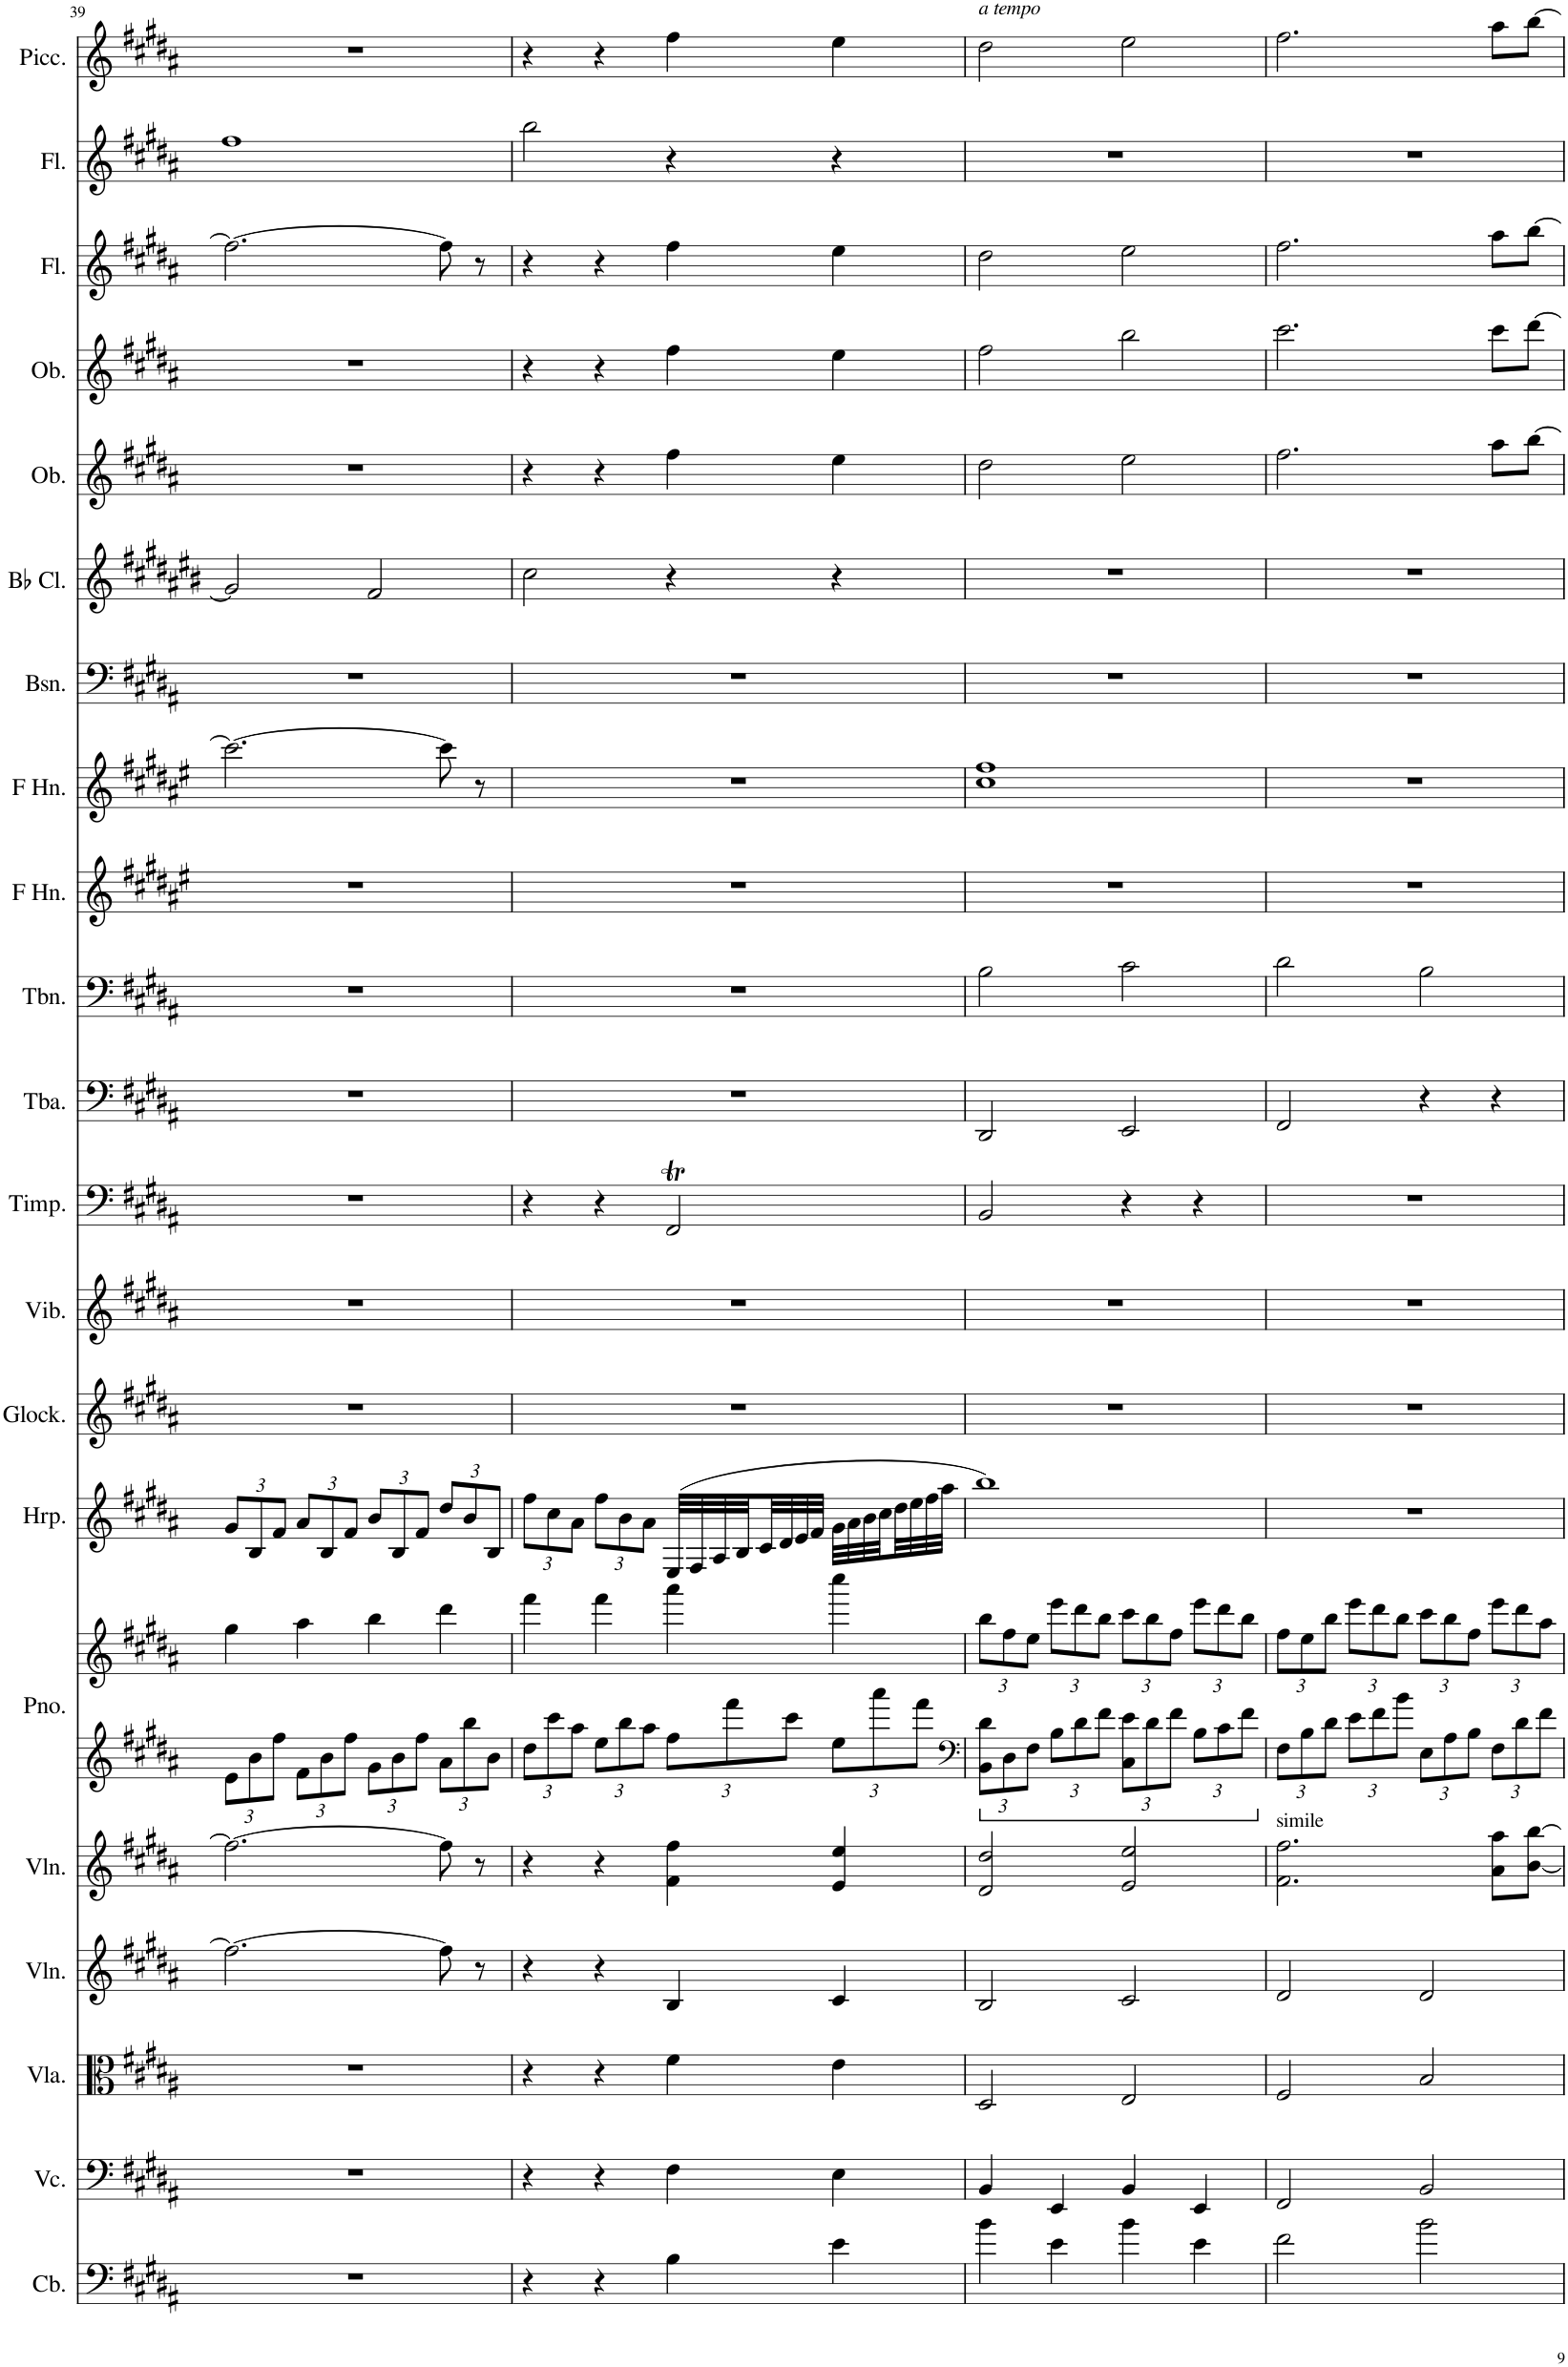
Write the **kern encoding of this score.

**kern	**kern	**kern	**kern	**kern	**kern	**kern	**kern	**kern	**kern	**kern	**kern	**kern	**kern	**kern	**kern	**kern	**kern	**kern	**kern	**kern	**kern
*part21	*part20	*part19	*part18	*part17	*part16	*part16	*part15	*part14	*part13	*part12	*part11	*part10	*part9	*part8	*part7	*part6	*part5	*part4	*part3	*part2	*part1
*staff22	*staff21	*staff20	*staff19	*staff18	*staff17	*staff16	*staff15	*staff14	*staff13	*staff12	*staff11	*staff10	*staff9	*staff8	*staff7	*staff6	*staff5	*staff4	*staff3	*staff2	*staff1
*I"Contrabass	*I"Violoncello	*I"Viola	*I"Violin	*I"Violin	*I"Piano	*	*I"Harp	*I"Glockenspiel	*I"Vibraphone	*I"Timpani	*I"Tuba	*I"Trombone	*I"Horn in F	*I"Horn in F	*I"Bassoon	*I"Bb Clarinet	*I"Oboe	*I"Oboe	*I"Flute	*I"Flute	*I"Piccolo
*I'Cb.	*I'Vc.	*I'Vla.	*I'Vln.	*I'Vln.	*I'Pno.	*	*I'Hrp.	*I'Glock.	*I'Vib.	*I'Timp.	*I'Tba.	*I'Tbn.	*	*	*I'Bsn.	*I'Bb Cl.	*I'Ob.	*I'Ob.	*I'Fl.	*I'Fl.	*I'Picc.
!!LO:PB:g=z
*clefF4	*clefF4	*clefC3	*clefG2	*clefG2	*clefG2	*clefG2	*clefG2	*clefG2	*clefG2	*clefF4	*clefF4	*clefF4	*clefG2	*clefG2	*clefF4	*clefG2	*clefG2	*clefG2	*clefG2	*clefG2	*clefG2
*Trd7c12	*	*	*	*	*	*	*	*Trd-14c-24	*	*	*	*	*Trd4c7	*Trd4c7	*	*Trd1c2	*	*	*	*	*Trd-7c-12
*k[f#c#g#d#a#]	*k[f#c#g#d#a#]	*k[f#c#g#d#a#]	*k[f#c#g#d#a#]	*k[f#c#g#d#a#]	*k[f#c#g#d#a#]	*k[f#c#g#d#a#]	*k[f#c#g#d#a#]	*k[f#c#g#d#a#]	*k[f#c#g#d#a#]	*k[f#c#g#d#a#]	*k[f#c#g#d#a#]	*k[f#c#g#d#a#]	*k[f#c#g#d#a#e#]	*k[f#c#g#d#a#e#]	*k[f#c#g#d#a#]	*k[f#c#g#d#a#e#b#]	*k[f#c#g#d#a#]	*k[f#c#g#d#a#]	*k[f#c#g#d#a#]	*k[f#c#g#d#a#]	*k[f#c#g#d#a#]
*M4/4	*M4/4	*M4/4	*M4/4	*M4/4	*M4/4	*M4/4	*M4/4	*M4/4	*M4/4	*M4/4	*M4/4	*M4/4	*M4/4	*M4/4	*M4/4	*M4/4	*M4/4	*M4/4	*M4/4	*M4/4	*M4/4
*	*	*	*	*	*Xbrackettup	*	*Xbrackettup	*	*	*	*	*	*	*	*	*	*	*	*	*	*
=39	=39	=39	=39	=39	=39	=39	=39	=39	=39	=39	=39	=39	=39	=39	=39	=39	=39	=39	=39	=39	=39
1r	1r	1r	2.ff#\_	2.ff#\_	12e\L	4gg#\	12g#/L	1r	1r	1r	1r	1r	1r	2.ccc#\_	1r	2g#/]	1r	1r	2.ff#\_	1ff#	1r
.	.	.	.	.	12b\	.	12B/	.	.	.	.	.	.	.	.	.	.	.	.	.	.
.	.	.	.	.	12ff#\J	.	12f#/J	.	.	.	.	.	.	.	.	.	.	.	.	.	.
.	.	.	.	.	12f#\L	4aa#\	12a#/L	.	.	.	.	.	.	.	.	.	.	.	.	.	.
.	.	.	.	.	12b\	.	12B/	.	.	.	.	.	.	.	.	.	.	.	.	.	.
.	.	.	.	.	12ff#\J	.	12f#/J	.	.	.	.	.	.	.	.	.	.	.	.	.	.
.	.	.	.	.	12g#\L	4bb\	12b/L	.	.	.	.	.	.	.	.	2f#/	.	.	.	.	.
.	.	.	.	.	12b\	.	12B/	.	.	.	.	.	.	.	.	.	.	.	.	.	.
.	.	.	.	.	12ff#\J	.	12f#/J	.	.	.	.	.	.	.	.	.	.	.	.	.	.
.	.	.	8ff#\]	8ff#\]	12a#\L	4ddd#\	12dd#/L	.	.	.	.	.	.	8ccc#\]	.	.	.	.	8ff#\]	.	.
.	.	.	.	.	12bb\	.	12b/	.	.	.	.	.	.	.	.	.	.	.	.	.	.
.	.	.	8r	8r	.	.	.	.	.	.	.	.	.	8r	.	.	.	.	8r	.	.
.	.	.	.	.	12b\J	.	12B/J	.	.	.	.	.	.	.	.	.	.	.	.	.	.
=40	=40	=40	=40	=40	=40	=40	=40	=40	=40	=40	=40	=40	=40	=40	=40	=40	=40	=40	=40	=40	=40
4r	4r	4r	4r	4r	12dd#\L	4fff#\	12ff#\L	1r	1r	4r	1r	1r	1r	1r	1r	2cc#\	4r	4r	4r	2bb\	4r
.	.	.	.	.	12ccc#\	.	12cc#\	.	.	.	.	.	.	.	.	.	.	.	.	.	.
.	.	.	.	.	12aa#\J	.	12a#\J	.	.	.	.	.	.	.	.	.	.	.	.	.	.
4r	4r	4r	4r	4r	12ee\L	4fff#\	12ff#\L	.	.	4r	.	.	.	.	.	.	4r	4r	4r	.	4r
.	.	.	.	.	12bb\	.	12b\	.	.	.	.	.	.	.	.	.	.	.	.	.	.
.	.	.	.	.	12aa#\J	.	12a#\J	.	.	.	.	.	.	.	.	.	.	.	.	.	.
4B\	4F#\	4f#\	4B/	4f#\ 4ff#\	12ff#\L	4aaa#\	(32E/LLL	.	.	2FF#T/	.	.	.	.	.	4r	4ff#\	4ff#\	4ff#\	4r	4ff#\
.	.	.	.	.	.	.	32F#/	.	.	.	.	.	.	.	.	.	.	.	.	.	.
.	.	.	.	.	.	.	32A#/	.	.	.	.	.	.	.	.	.	.	.	.	.	.
.	.	.	.	.	12fff#\	.	.	.	.	.	.	.	.	.	.	.	.	.	.	.	.
.	.	.	.	.	.	.	32B/	.	.	.	.	.	.	.	.	.	.	.	.	.	.
.	.	.	.	.	.	.	32c#/	.	.	.	.	.	.	.	.	.	.	.	.	.	.
.	.	.	.	.	.	.	32d#/	.	.	.	.	.	.	.	.	.	.	.	.	.	.
.	.	.	.	.	12ccc#\J	.	.	.	.	.	.	.	.	.	.	.	.	.	.	.	.
.	.	.	.	.	.	.	32e/	.	.	.	.	.	.	.	.	.	.	.	.	.	.
.	.	.	.	.	.	.	32f#/JJJ	.	.	.	.	.	.	.	.	.	.	.	.	.	.
4e\	4E\	4e\	4c#/	4e/ 4ee/	12ee\L	4cccc#\	32g#\LLL	.	.	.	.	.	.	.	.	4r	4ee\	4ee\	4ee\	4r	4ee\
.	.	.	.	.	.	.	32a#\	.	.	.	.	.	.	.	.	.	.	.	.	.	.
.	.	.	.	.	.	.	32b\	.	.	.	.	.	.	.	.	.	.	.	.	.	.
.	.	.	.	.	12aaa#\	.	.	.	.	.	.	.	.	.	.	.	.	.	.	.	.
.	.	.	.	.	.	.	32cc#\	.	.	.	.	.	.	.	.	.	.	.	.	.	.
.	.	.	.	.	.	.	32dd#\	.	.	.	.	.	.	.	.	.	.	.	.	.	.
.	.	.	.	.	.	.	32ee\	.	.	.	.	.	.	.	.	.	.	.	.	.	.
.	.	.	.	.	12fff#\J	.	.	.	.	.	.	.	.	.	.	.	.	.	.	.	.
.	.	.	.	.	.	.	32ff#\	.	.	.	.	.	.	.	.	.	.	.	.	.	.
.	.	.	.	.	.	.	32aa#\JJJ	.	.	.	.	.	.	.	.	.	.	.	.	.	.
=41	=41	=41	=41	=41	=41	=41	=41	=41	=41	=41	=41	=41	=41	=41	=41	=41	=41	=41	=41	=41	=41
*	*	*	*	*	*clefF4	*	*	*	*	*	*	*	*	*	*	*	*	*	*	*	*
*	*	*	*	*	*	*Xbrackettup	*	*	*	*	*	*	*	*	*	*	*	*	*	*	*
!	!	!	!	!	!	!	!	!	!	!	!	!	!	!	!	!	!	!	!	!	!LO:TX:a:i:t=a tempo
4b\	4BB/	2D#/	2B/	2d#/ 2dd#/	12BB\ 12d#\L	12bb\L	1bb)	1r	1r	2BB/	2DD#/	2B\	1r	1cc# 1ff#	1r	1r	2dd#\	2ff#\	2dd#\	1r	2dd#\
.	.	.	.	.	12D#\	12ff#\	.	.	.	.	.	.	.	.	.	.	.	.	.	.	.
.	.	.	.	.	12F#\J	12ee\J	.	.	.	.	.	.	.	.	.	.	.	.	.	.	.
4e\	4EE/	.	.	.	12B\L	12eee\L	.	.	.	.	.	.	.	.	.	.	.	.	.	.	.
.	.	.	.	.	12d#\	12ddd#\	.	.	.	.	.	.	.	.	.	.	.	.	.	.	.
.	.	.	.	.	12f#\J	12bb\J	.	.	.	.	.	.	.	.	.	.	.	.	.	.	.
4b\	4BB/	2E/	2c#/	2e/ 2ee/	12C#\ 12e\L	12ccc#\L	.	.	.	4r	2EE/	2c#\	.	.	.	.	2ee\	2bb\	2ee\	.	2ee\
.	.	.	.	.	12d#\	12bb\	.	.	.	.	.	.	.	.	.	.	.	.	.	.	.
.	.	.	.	.	12f#\J	12ff#\J	.	.	.	.	.	.	.	.	.	.	.	.	.	.	.
4e\	4EE/	.	.	.	12B\L	12eee\L	.	.	.	4r	.	.	.	.	.	.	.	.	.	.	.
.	.	.	.	.	12c#\	12ddd#\	.	.	.	.	.	.	.	.	.	.	.	.	.	.	.
.	.	.	.	.	12f#\J	12bb\J	.	.	.	.	.	.	.	.	.	.	.	.	.	.	.
=42	=42	=42	=42	=42	=42	=42	=42	=42	=42	=42	=42	=42	=42	=42	=42	=42	=42	=42	=42	=42	=42
!	!	!	!	!	!LO:TX:b:t=simile	!	!	!	!	!	!	!	!	!	!	!	!	!	!	!	!
2f#\	2FF#/	2F#/	2d#/	2.f#\ 2.ff#\	12F#\L	12ff#\L	1r	1r	1r	1r	2FF#/	2d#\	1r	1r	1r	1r	2.ff#\	2.ccc#\	2.ff#\	1r	2.ff#\
.	.	.	.	.	12B\	12ee\	.	.	.	.	.	.	.	.	.	.	.	.	.	.	.
.	.	.	.	.	12d#\J	12bb\J	.	.	.	.	.	.	.	.	.	.	.	.	.	.	.
.	.	.	.	.	12e\L	12eee\L	.	.	.	.	.	.	.	.	.	.	.	.	.	.	.
.	.	.	.	.	12f#\	12ddd#\	.	.	.	.	.	.	.	.	.	.	.	.	.	.	.
.	.	.	.	.	12b\J	12bb\J	.	.	.	.	.	.	.	.	.	.	.	.	.	.	.
2b\	2BB/	2B/	2d#/	.	12E\L	12ccc#\L	.	.	.	.	4r	2B\	.	.	.	.	.	.	.	.	.
.	.	.	.	.	12A#\	12bb\	.	.	.	.	.	.	.	.	.	.	.	.	.	.	.
.	.	.	.	.	12B\J	12ff#\J	.	.	.	.	.	.	.	.	.	.	.	.	.	.	.
.	.	.	.	8a#\ 8aa#\L	12F#\L	12eee\L	.	.	.	.	4r	.	.	.	.	.	8aa#\L	8ccc#\L	8aa#\L	.	8aa#\L
.	.	.	.	.	12d#\	12ddd#\	.	.	.	.	.	.	.	.	.	.	.	.	.	.	.
.	.	.	.	[8b\ [8bb\J	.	.	.	.	.	.	.	.	.	.	.	.	[8bb\J	[8ddd#\J	[8bb\J	.	[8bb\J
.	.	.	.	.	12f#\J	12aa#\J	.	.	.	.	.	.	.	.	.	.	.	.	.	.	.
=	=	=	=	=	=	=	=	=	=	=	=	=	=	=	=	=	=	=	=	=	=
*-	*-	*-	*-	*-	*-	*-	*-	*-	*-	*-	*-	*-	*-	*-	*-	*-	*-	*-	*-	*-	*-
